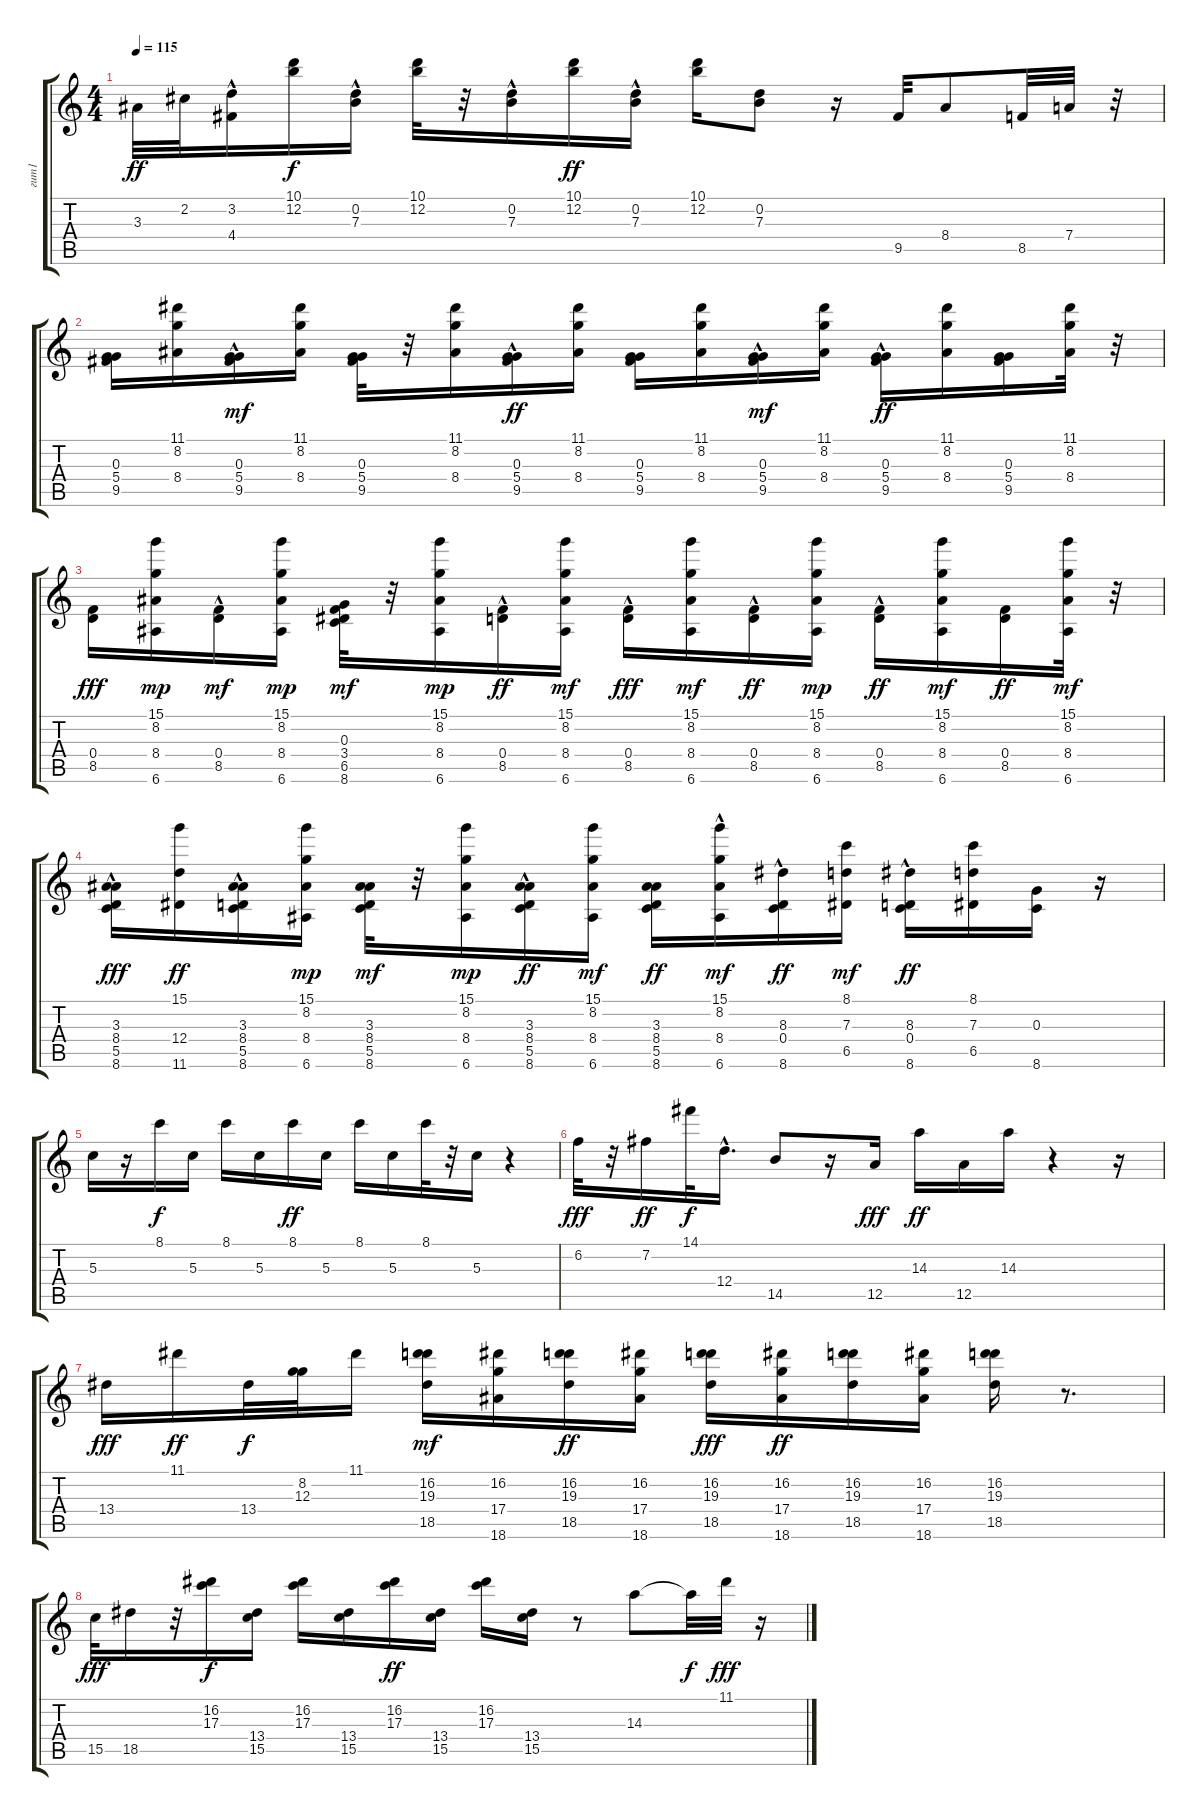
\track ("гит1" "гит1") {instrument acousticguitarsteel}
\staff {score tabs}
\tuning (E4 B3 G3 D3 A2 E2) {hide}
\ts (4 4)
\tempo 115
\clef g2
\ks c
3.3.32{dy ff} 2.2.32 (3.2 4.4{hac}).16 (10.1 12.2).16{dy f} (0.2{hac} 7.3).16 (10.1 12.2).32 r.32 (0.2{hac} 7.3).16 (10.1 12.2).16{dy ff} (0.2{hac} 7.3).16 (10.1 12.2).16 (0.2 7.3).8 r.16 9.5.32{volume 16} 8.4.8{volume 16} 8.5.32 7.4.32 r.32 |
(0.3 5.4 9.5).16 (11.1 8.2 8.4).16 (0.3{hac} 5.4 9.5).16{dy mf} (11.1 8.2 8.4).16 (0.3 5.4 9.5).32 r.32 (11.1 8.2 8.4).16 (0.3{hac} 5.4 9.5).16{dy ff} (11.1 8.2 8.4).16 (0.3 5.4 9.5).16 (11.1 8.2 8.4).16 (0.3{hac} 5.4 9.5).16{dy mf volume 16} (11.1 8.2 8.4).16{volume 15} (0.3{hac} 5.4 9.5).16{dy ff volume 14} (11.1 8.2 8.4).16{volume 14} (0.3 5.4 9.5).16{volume 14} (11.1 8.2 8.4).32 r.32 |
(0.4 8.5).16{dy fff} (15.1 8.2 8.4 6.6).16{dy mp} (0.4{hac} 8.5).16{dy mf} (15.1 8.2 8.4 6.6).16{dy mp} (0.3 3.4 6.5 8.6).32{dy mf} r.32 (15.1 8.2 8.4 6.6).16{dy mp} (0.4{hac} 8.5).16{dy ff} (15.1 8.2 8.4 6.6).16{dy mf} (0.4{hac} 8.5).16{dy fff} (15.1 8.2 8.4 6.6).16{dy mf} (0.4{hac} 8.5).16{dy ff} (15.1 8.2 8.4 6.6).16{dy mp} (0.4{hac} 8.5).16{dy ff} (15.1 8.2 8.4 6.6).16{dy mf} (0.4 8.5).16{dy ff} (15.1 8.2 8.4 6.6).32{dy mf} r.32 |
(3.3 8.4 5.5{hac} 8.6).16{dy fff} (15.1 12.4 11.6).16{dy ff} (3.3 8.4 5.5{hac} 8.6).16 (15.1 8.2 8.4 6.6).16{dy mp} (3.3 8.4 5.5 8.6).32{dy mf} r.32 (15.1 8.2 8.4 6.6).16{dy mp} (3.3 8.4 5.5{hac} 8.6).16{dy ff} (15.1 8.2 8.4 6.6).16{dy mf} (3.3 8.4 5.5 8.6).16{dy ff} (15.1{hac} 8.2 8.4 6.6).16{dy mf} (8.3 0.4{hac} 8.6).16{dy ff} (8.1 7.3 6.5).16{dy mf} (8.3 0.4{hac} 8.6).16{dy ff} (8.1 7.3 6.5).16 (0.3 8.6).16 r.16 |
5.3.16 r.16 8.1.16{dy f} 5.3.16 8.1.16 5.3.16 8.1.16{dy ff} 5.3.16 8.1.16 5.3.16 8.1.32 r.32 5.3.16 r.4 |
6.2.32{dy fff} r.32 7.2.16{dy ff} 14.1.32{dy f} 12.4{hac}.16{d} 14.5.8 r.16 12.5.16{dy fff} 14.3.16{dy ff} 12.5.16 14.3.16 r.4 r.16 |
13.4.16{dy fff} 11.1.16{dy ff} 13.4.32{dy f} (8.2 12.3).32 11.1.16 (16.2 19.3 18.5).16{dy mf} (16.2 17.4 18.6).16 (16.2 19.3 18.5).16{dy ff} (16.2 17.4 18.6).16 (16.2 19.3 18.5).16{dy fff} (16.2 17.4 18.6).16{dy ff} (16.2 19.3 18.5).16 (16.2 17.4 18.6).16 (16.2 19.3 18.5).16 r.8{d} |
15.5.32{dy fff} 18.5.16 r.32 (16.2 17.3).16{dy f} (13.4 15.5).16 (16.2 17.3).16 (13.4 15.5).16 (16.2 17.3).16{dy ff} (13.4 15.5).16 (16.2 17.3).16 (13.4 15.5).16 r.8 14.3.8 14.3{t}.32{dy f} 11.1.32{dy fff} r.16
